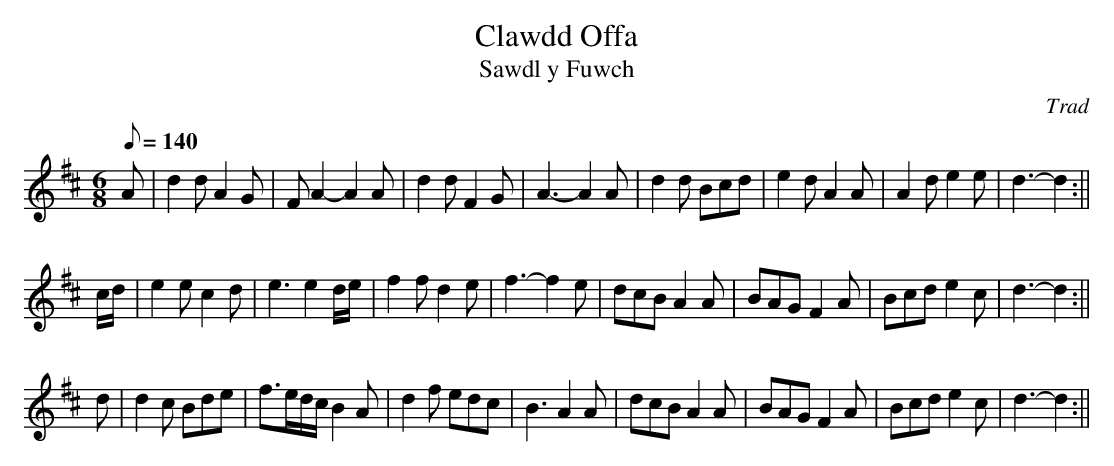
X:1
T:Clawdd Offa
T:Sawdl y Fuwch
M:6/8
L:1/8
Q:140
C:Trad
K:D
A|d2dA2G|FA2-A2A|d2dF2G|A3-A2A|d2d Bcd|e2dA2A|A2de2e|d3-d2:||!
c/d/|e2ec2d|e3e2d/e/|f2fd2e|f3-f2e|dcB A2A|BAGF2A|Bcde2c|d3-d2:||!
d|d2c Bde|f>ed/c/B2A|d2f edc|B3A2A|dcB A2A|BAGF2A|Bcd e2c|d3-d2:||
